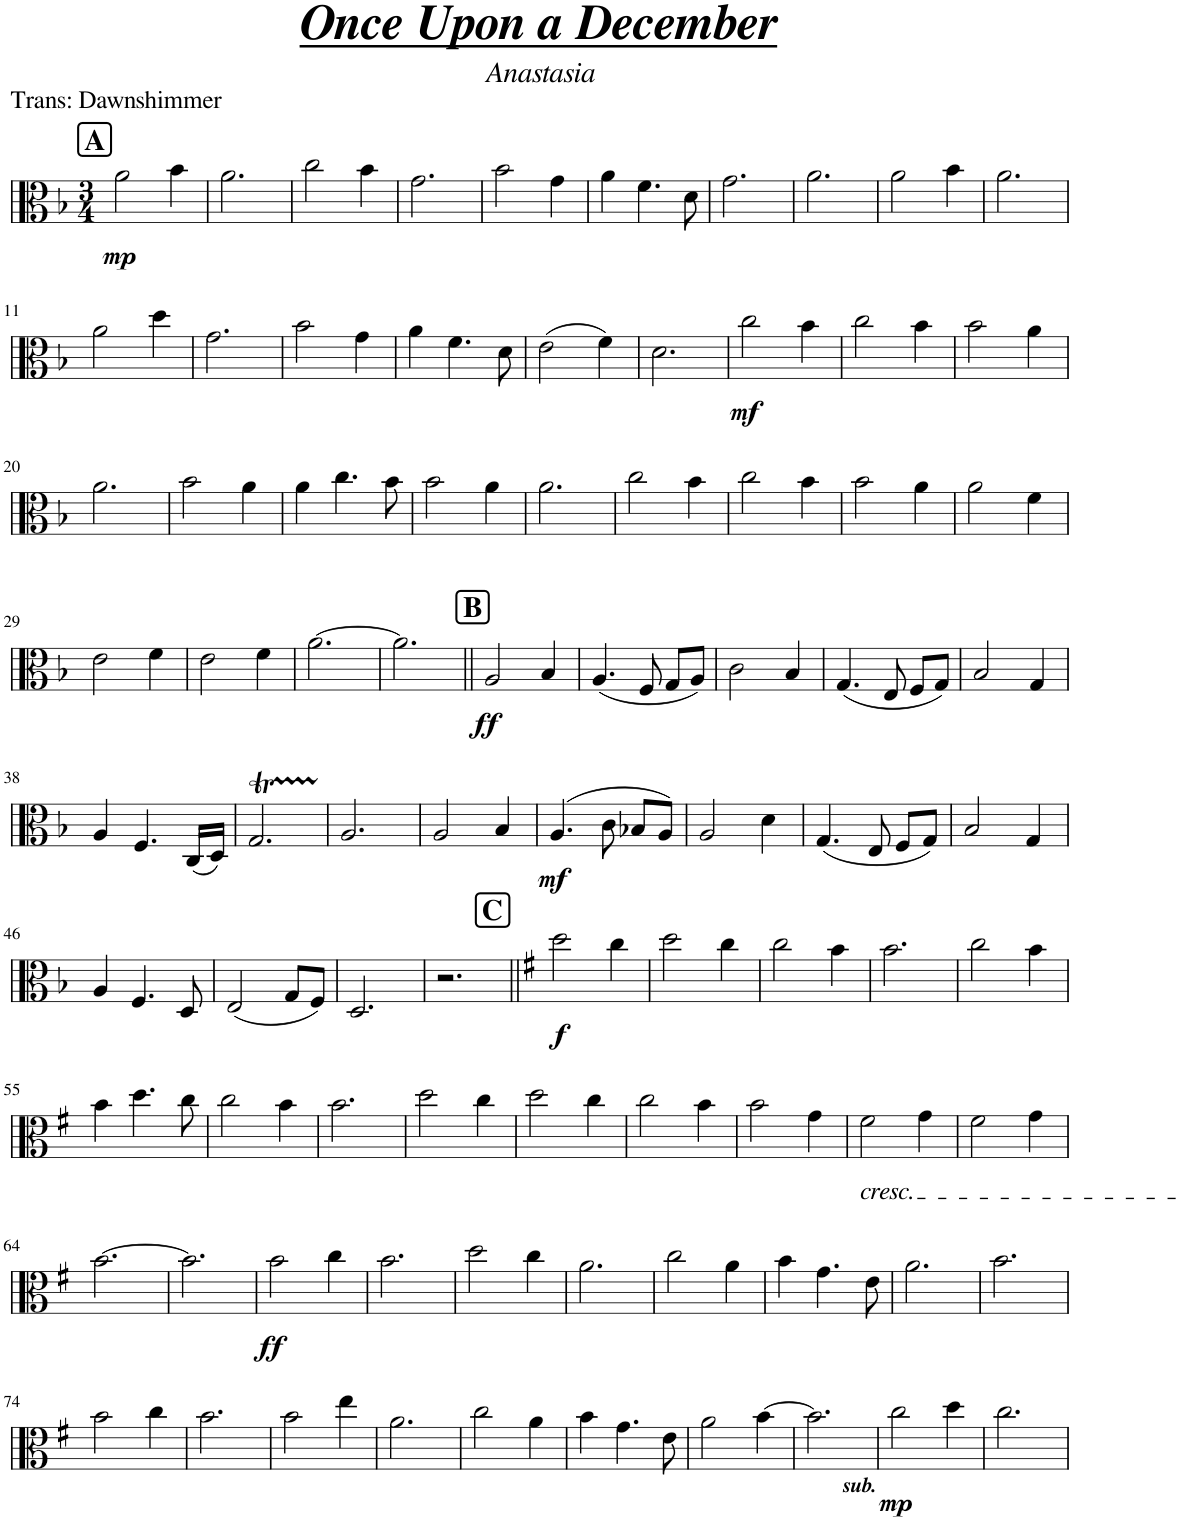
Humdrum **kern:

**kern	**dynam
*part1	*part1
*staff1	*staff1
*I"Viola	*
*I'Vla.	*
*clefC3	*
*k[b-]	*
*M3/4	*
!!LO:REH:place=s1:a:B:cj:fs=14:t=A
=1	=1
!	!LO:DY:b
2a\	mp
4b-\	.
=2	=2
2.a\	.
=3	=3
2cc\	.
4b-\	.
=4	=4
2.g\	.
=5	=5
2b-\	.
4g\	.
=6	=6
4a\	.
4.f\	.
8d\	.
=7	=7
2.g\	.
=8	=8
2.a\	.
=9	=9
2a\	.
4b-\	.
=10	=10
2.a\	.
!!LO:LB:g=z
=11	=11
2a\	.
4dd\	.
=12	=12
2.g\	.
=13	=13
2b-\	.
4g\	.
=14	=14
4a\	.
4.f\	.
8d\	.
=15	=15
(2e\	.
4f\)	.
=16	=16
2.d\	.
=17	=17
!	!LO:DY:b
2cc\	mf
4b-\	.
=18	=18
2cc\	.
4b-\	.
=19	=19
2b-\	.
4a\	.
!!LO:LB:g=z
=20	=20
2.a\	.
=21	=21
2b-\	.
4a\	.
=22	=22
4a\	.
4.cc\	.
8b-\	.
=23	=23
2b-\	.
4a\	.
=24	=24
2.a\	.
=25	=25
2cc\	.
4b-\	.
=26	=26
2cc\	.
4b-\	.
=27	=27
2b-\	.
4a\	.
=28	=28
2a\	.
4f\	.
!!LO:LB:g=z
=29	=29
2e\	.
4f\	.
=30	=30
2e\	.
4f\	.
=31	=31
[2.a\	.
=32	=32
2.a\]	.
!!LO:REH:place=s1:a:B:cj:fs=14:t=B
=33||	=33||
!	!LO:DY:b
2A/	ff
4B-/	.
=34	=34
(4.A/	.
8F/	.
8G/L	.
8A/J)	.
=35	=35
2c\	.
4B-/	.
=36	=36
(4.G/	.
8E/	.
8F/L	.
8G/J)	.
=37	=37
2B-/	.
4G/	.
!!LO:LB:g=z
=38	=38
4A/	.
4.F/	.
(16C/LL	.
16D/JJ)	.
=39	=39
2.GT/	.
=40	=40
2.A/	.
=41	=41
2A/	.
4B-/	.
=42	=42
!	!LO:DY:b
(4.A/	mf
8c\	.
8B-X/L	.
8A/J)	.
=43	=43
2A/	.
4d\	.
=44	=44
(4.G/	.
8E/	.
8F/L	.
8G/J)	.
=45	=45
2B-/	.
4G/	.
!!LO:LB:g=z
=46	=46
4A/	.
4.F/	.
8D/	.
=47	=47
(2E/	.
8G/L	.
8F/J)	.
=48	=48
2.D/	.
=49	=49
2.r	.
!!LO:REH:place=s1:a:B:cj:fs=14:t=C
=50||	=50||
*k[f#]	*
!	!LO:DY:b
2dd\	f
4cc\	.
=51	=51
2dd\	.
4cc\	.
=52	=52
2cc\	.
4b\	.
=53	=53
2.b\	.
=54	=54
2cc\	.
4b\	.
!!LO:LB:g=z
=55	=55
4b\	.
4.dd\	.
8cc\	.
=56	=56
2cc\	.
4b\	.
=57	=57
2.b\	.
=58	=58
2dd\	.
4cc\	.
=59	=59
2dd\	.
4cc\	.
=60	=60
2cc\	.
4b\	.
=61	=61
2b\	.
4g\	.
=62	=62
!LO:TX:b:i:t=cresc.	!
2f#\	.
4g\	.
=63	=63
2f#\	.
4g\	.
!!LO:LB:g=z
=64	=64
[2.b\	.
=65	=65
2.b\]	.
=66	=66
!	!LO:DY:b
2b\	ff
4cc\	.
=67	=67
2.b\	.
=68	=68
2dd\	.
4cc\	.
=69	=69
2.a\	.
=70	=70
2cc\	.
4a\	.
=71	=71
4b\	.
4.g\	.
8e\	.
=72	=72
2.a\	.
=73	=73
2.b\	.
!!LO:LB:g=z
=74	=74
2b\	.
4cc\	.
=75	=75
2.b\	.
=76	=76
2b\	.
4ee\	.
=77	=77
2.a\	.
=78	=78
2cc\	.
4a\	.
=79	=79
4b\	.
4.g\	.
8e\	.
=80	=80
2a\	.
[4b\	.
=81	=81
2.b\]	.
=82	=82
!LO:TX:b:Bi:t=sub.	!
!	!LO:DY:b
2cc\	mp
4dd\	.
=83	=83
2.cc\	.
=	=
*-	*-
